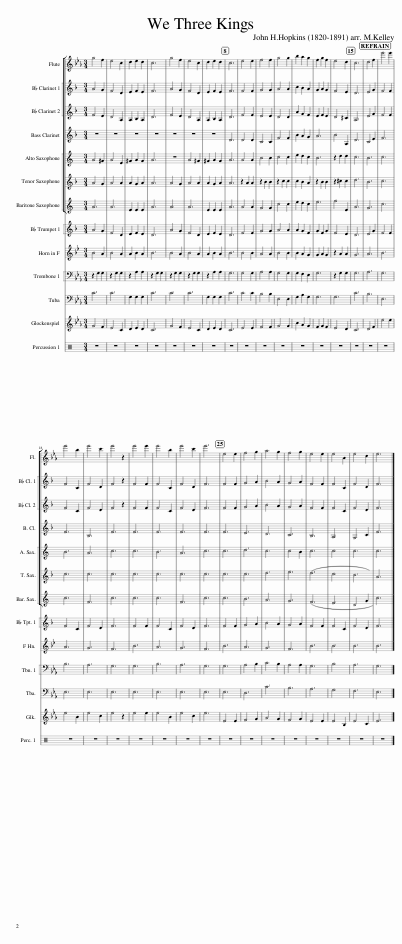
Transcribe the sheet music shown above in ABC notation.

X:1
%%score [ 1 [ 2 3 ] 4 [ 5 6 7 ] ] 8 9 10 11 12
L:1/8
M:3/4
I:linebreak $
K:Eb
V:1 treble
V:2 treble transpose=-2
V:3 treble transpose=-2
V:4 treble transpose=-14
V:5 treble transpose=-9
V:6 treble transpose=-14
V:7 treble transpose=-21
V:8 treble transpose=-2
V:9 treble transpose=-7
V:10 bass
V:11 bass
V:12 treble transpose=24
V:1
 g4 f2 | e4 c2 | d2 e2 d2 | c6 | g4 f2 | %5
 e4 c2 | d2 e2 d2 | c6 | e4 e2 | f4 f2 | %10
 g4 g2 | b2 a2 g2 | f2 g2 f2 | e4 d2 | c6 | %15
 d4 f2 | e'4 e'2 |$ e'4 b2 | e'4 c'2 | e'4 z2 | %20
 e'4 e'2 | e'4 b2 | e'4 c'2 | e'6 | e4 e2 | %25
 f4 g2 | a4 g2 | f4 g2 | e4 e2 | e4 B2 | %30
 e4 c2 | e6 |] %32
V:2
[K:F] A4 G2 | F4 D2 | E2 F2 E2 | F6 | A4 G2 | %5
 F4 D2 | E2 F2 E2 | F6 | F4 F2 | G4 G2 | %10
 A4 A2 | c2 B2 A2 | G2 A2 G2 | F4 E2 | D6 | %15
 E4 G2 | F4 F2 |$ F4 C2 | F4 D2 | F4 z2 | %20
 F4 F2 | F4 C2 | F4 D2 | F6 | F4 F2 | %25
 G4 A2 | B4 A2 | G4 A2 | F4 F2 | F4 C2 | %30
 F4 D2 | F6 |] %32
V:3
[K:F] F4 E2 | D4 A,2 | A,2 B,2 A,2 | D6 | F4 E2 | %5
 D4 A,2 | A,2 B,2 A,2 | D6 | F4 F2 | E4 E2 | %10
 D4 D2 | A2 G2 F2 | E2 F2 E2 | D4 ^C2 | A,6 | %15
 E4 G2 | F4 F2 |$ F4 C2 | F4 D2 | F4 z2 | %20
 F4 F2 | F4 C2 | F4 D2 | F6 | F4 F2 | %25
 G4 A2 | B4 A2 | G4 A2 | F4 F2 | F4 C2 | %30
 F4 D2 | F6 |] %32
V:4
[K:F] z6 | z6 | z6 | z6 | z6 | %5
 z6 | z6 | D6 | D4 D2 | C4 C2 | %10
 F4 F2 | B2 A2 G2 | A6 | B4 A,2 | D6 | %15
 C4 E2 | F6 |$ F6 | B,6 | F6 | %20
 F6 | F6 | F6 | F6 | F6 | %25
 E6 | D6 | C6 | B,6 | A,6 | %30
 G,4 C2 | F6 |] %32
V:5
[K:C] A4 ^G2 | A4 E2 | ^G2 A2 G2 | A6 | z6 | %5
 A4 ^G2 | ^G2 A2 G2 | A6 | A4 A2 | B4 B2 | %10
 c4 c2 | e2 d2 c2 | B6 | z2 d2 d2 | c6 | %15
 B6 | c6 |$ B6 | A6 | c6 | %20
 c6 | B6 | A6 | c6 | c6 | %25
 d6 | c6 | c4 B2 | c6 | c6 | %30
 c6 | c6 |] %32
V:6
[K:F] A4 G2 | A4 A2 | A2 G2 A2 | A6 | A4 G2 | %5
 A4 A2 | A2 G2 A2 | A6 | z2 A2 A2 | z2 B2 B2 | %10
 z2 c2 c2 | c2 B2 A2 | z2 B2 B2 | z2 ^c2 c2 | d6 | %15
 B6 | c6 |$ c6 | c6 | c6 | %20
 c6 | c6 | c6 | c6 | c6 | %25
 c6 | d6 | e6 | (d6 | c6) | %30
 B6 | A6 |] %32
V:7
[K:C] A6 | A6 | E2 E2 E2 | A6 | A6 | %5
 A6 | E2 E2 E2 | A6 | A4 A2 | G4 G2 | %10
 c4 c2 | e2 d2 c2 | e6 | f4 E2 | A6 | %15
 G6 | c6 |$ c6 | F6 | c6 | %20
 c6 | c6 | F6 | c6 | c6 | %25
 B6 | A6 | G6 | (F6 | E6) | %30
 D4 G2 | c6 |] %32
V:8
[K:F] A4 G2 | F4 D2 | E2 F2 E2 | D6 | A4 G2 | %5
 F4 D2 | E2 F2 E2 | D6 | F4 F2 | G4 G2 | %10
 A4 A2 | A2 G2 F2 | G2 F2 G2 | F4 E2 | D6 | %15
 E4 G2 | F4 F2 |$ F4 C2 | F4 D2 | F6 | %20
 F4 F2 | F4 C2 | F4 D2 | F6 | F4 F2 | %25
 G4 A2 | B4 A2 | G4 A2 | F4 F2 | F4 C2 | %30
 F4 D2 | F6 |] %32
V:9
[K:Bb] B4 A2 | B4 A2 | A2 B2 A2 | B6 | B4 A2 | %5
 B4 A2 | A2 B2 A2 | B6 | B4 B2 | A4 A2 | %10
 B4 B2 | B2 A2 G2 | G2 A2 G2 | z2 A2 A2 | G6 | %15
 A6 | B6 |$ A6 | G6 | F6 | %20
 B6 | A6 | G6 | F6 | B6 | %25
 A6 | G6 | F6 | B6 | B6 | %30
 B6 | B6 |] %32
V:10
 z2 G,2 G,2 | z2 G,2 G,2 | z2 A,2 A,2 | z2 G,2 G,2 | z2 G,2 G,2 | %5
 z2 G,2 G,2 | z2 A,2 A,2 | G,6 | G,4 G,2 | A,4 A,2 | %10
 G,4 G,2 | G,2 F,2 E,2 | G,6 | z2 G,2 G,2 | G,6 | %15
 A,6 | G,6 |$ B,6 | A,6 | G,6 | %20
 G,6 | B,6 | A,6 | G,6 | G,6 | %25
 A,4 B,2 | C4 B,2 | A,4 A,2 | G,6 | B,6 | %30
 A,6 | G,6 |] %32
V:11
 C6 | C6 | G,2 G,2 G,2 | C6 | C6 | %5
 C6 | G,2 G,2 G,2 | C6 | C4 C2 | B,4 B,2 | %10
 E,4 E,2 | G,2 A,2 G,2 | G,6 | G,6 | C6 | %15
 B,6 | E,6 |$ E,6 | E,6 | E,6 | %20
 E,6 | E,6 | E,6 | E,6 | E,6 | %25
 D,6 | C6 | B,6 | A,6 | G,6 | %30
 F,6 | E,6 |] %32
V:12
 G4 F2 | E4 C2 | D2 E2 D2 | C6 | G4 F2 | %5
 E4 C2 | D2 E2 D2 | C6 | E4 E2 | F4 F2 | %10
 G4 G2 | B2 A2 G2 | F2 G2 F2 | E4 D2 | C6 | %15
 D4 F2 | e4 e2 |$ e4 B2 | e4 c2 | e4 z2 | %20
 e4 e2 | e4 B2 | e4 c2 | e6 | E4 E2 | %25
 F4 G2 | A4 G2 | F4 G2 | E4 E2 | E4 B,2 | %30
 E4 C2 | E6 |] %32
